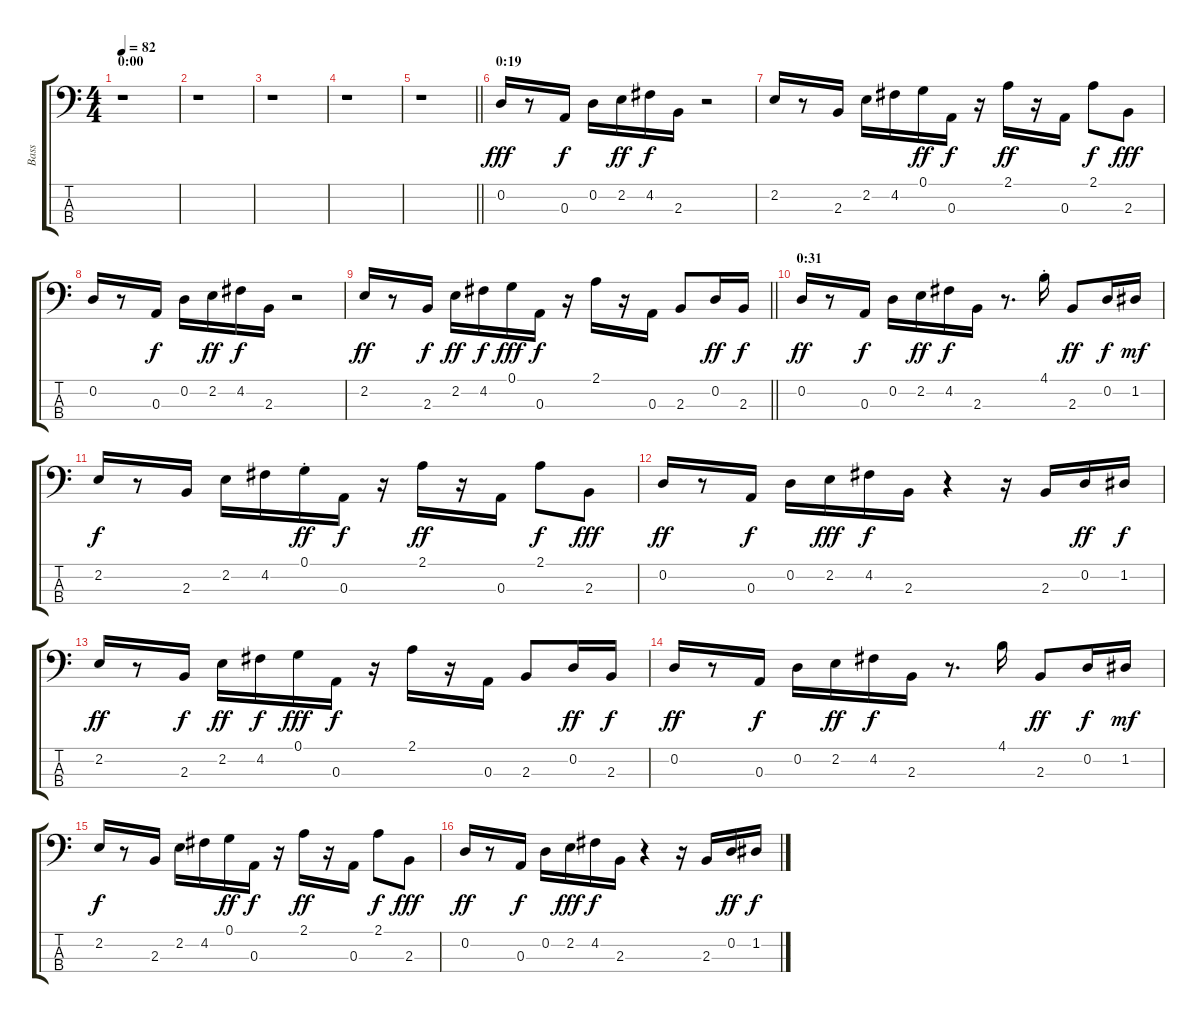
\track ("Bass" "Bass") {instrument electricbassfinger}
\staff {score tabs}
\tuning (G2 D2 A1 E1) {hide}
\ts (4 4)
\section ("" "0:00")
\tempo 82
\clef f4
\ks c
r.1{dy fff instrument electricbassfinger} |
r.1 |
r.1 |
r.1 |
\barLineRight lightlight
r.1 |
\section ("" "0:19")
0.2.16 r.8 0.3.16{dy f} 0.2.16 2.2.16{dy ff} 4.2.16{dy f} 2.3.16 r.2 |
2.2.16 r.8 2.3.16 2.2.16 4.2.16 0.1.16{dy ff} 0.3.16{dy f} r.16 2.1.16{dy ff} r.16 0.3.16 2.1.8{dy f} 2.3.8{dy fff} |
0.2.16 r.8 0.3.16{dy f} 0.2.16 2.2.16{dy ff} 4.2.16{dy f} 2.3.16 r.2 |
\barLineRight lightlight
2.2.16{dy ff} r.8 2.3.16{dy f} 2.2.16{dy ff} 4.2.16{dy f} 0.1.16{dy fff} 0.3.16{dy f} r.16 2.1.16 r.16 0.3.16 2.3.8 0.2.16{dy ff} 2.3.16{dy f} |
\section ("" "0:31")
0.2.16{dy ff} r.8 0.3.16{dy f} 0.2.16 2.2.16{dy ff} 4.2.16{dy f} 2.3.16 r.8{d} 4.1{st}.16 2.3.8{dy ff} 0.2.16{dy f} 1.2.16{dy mf} |
2.2.16{dy f} r.8 2.3.16 2.2.16 4.2.16 0.1{st}.16{dy ff} 0.3.16{dy f} r.16 2.1.16{dy ff} r.16 0.3.16 2.1.8{dy f} 2.3.8{dy fff} |
0.2.16{dy ff} r.8 0.3.16{dy f} 0.2.16 2.2.16{dy fff} 4.2.16{dy f} 2.3.16 r.4 r.16 2.3.16 0.2.16{dy ff} 1.2.16{dy f} |
2.2.16{dy ff} r.8 2.3.16{dy f} 2.2.16{dy ff} 4.2.16{dy f} 0.1.16{dy fff} 0.3.16{dy f} r.16 2.1.16 r.16 0.3.16 2.3.8 0.2.16{dy ff} 2.3.16{dy f} |
0.2.16{dy ff} r.8 0.3.16{dy f} 0.2.16 2.2.16{dy ff} 4.2.16{dy f} 2.3.16 r.8{d} 4.1.16 2.3.8{dy ff} 0.2.16{dy f} 1.2.16{dy mf} |
2.2.16{dy f} r.8 2.3.16 2.2.16 4.2.16 0.1.16{dy ff} 0.3.16{dy f} r.16 2.1.16{dy ff} r.16 0.3.16 2.1.8{dy f} 2.3.8{dy fff} |
0.2.16{dy ff} r.8 0.3.16{dy f} 0.2.16 2.2.16{dy fff} 4.2.16{dy f} 2.3.16 r.4 r.16 2.3.16 0.2.16{dy ff} 1.2.16{dy f}
